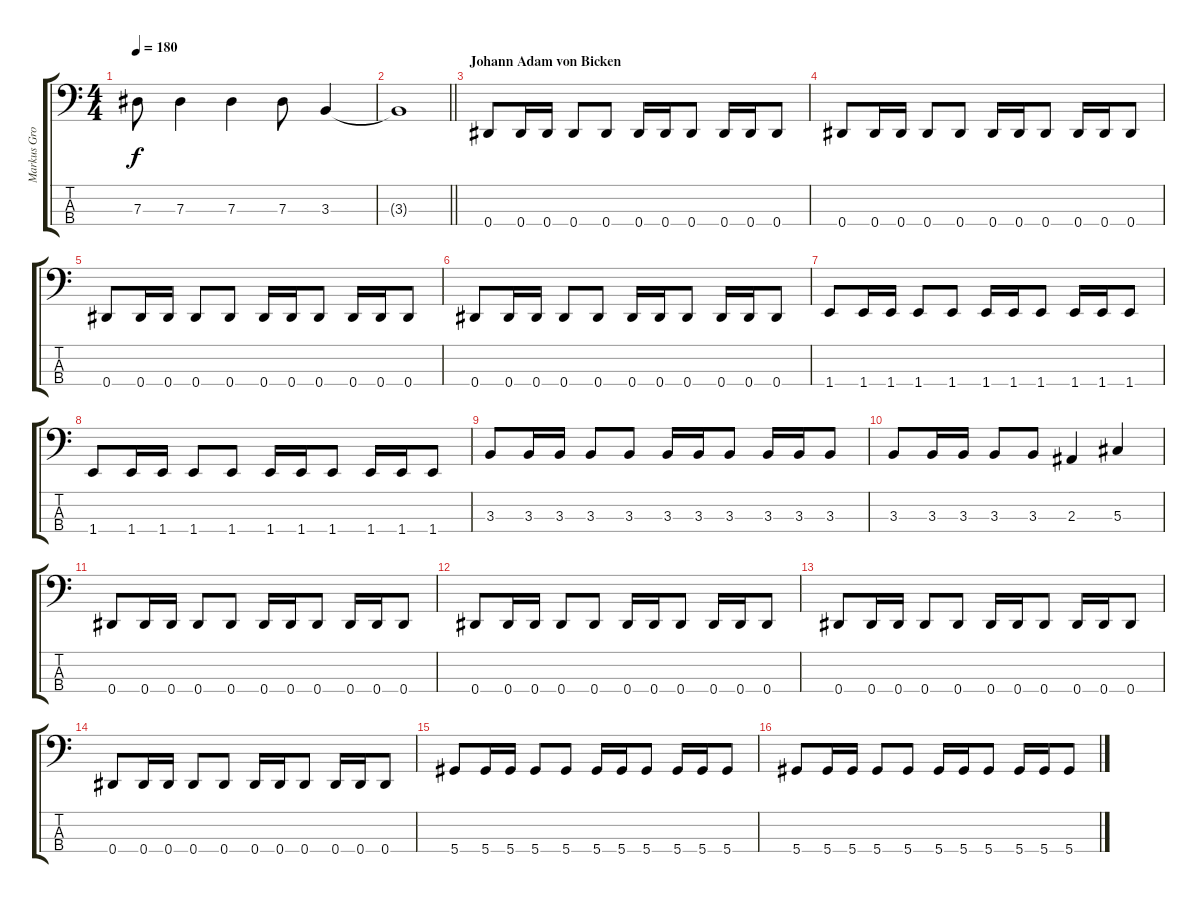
\track ("Markus Grosskopf" "Markus Gro") {instrument electricbassfinger}
\staff {score tabs}
\tuning (Gb2 Db2 Ab1 Eb1) {hide}
\ts (4 4)
\tempo 180
\clef f4
\ks c
7.3.8{dy f} 7.3.4 7.3.4 7.3.8 3.3.4 |
\barLineRight lightlight
3.3{t}.1 |
\section ("" "Johann Adam von Bicken")
0.4.8 0.4.16 0.4.16 0.4.8 0.4.8 0.4.16 0.4.16 0.4.8 0.4.16 0.4.16 0.4.8 |
0.4.8 0.4.16 0.4.16 0.4.8 0.4.8 0.4.16 0.4.16 0.4.8 0.4.16 0.4.16 0.4.8 |
0.4.8 0.4.16 0.4.16 0.4.8 0.4.8 0.4.16 0.4.16 0.4.8 0.4.16 0.4.16 0.4.8 |
0.4.8 0.4.16 0.4.16 0.4.8 0.4.8 0.4.16 0.4.16 0.4.8 0.4.16 0.4.16 0.4.8 |
1.4.8 1.4.16 1.4.16 1.4.8 1.4.8 1.4.16 1.4.16 1.4.8 1.4.16 1.4.16 1.4.8 |
1.4.8 1.4.16 1.4.16 1.4.8 1.4.8 1.4.16 1.4.16 1.4.8 1.4.16 1.4.16 1.4.8 |
3.3.8 3.3.16 3.3.16 3.3.8 3.3.8 3.3.16 3.3.16 3.3.8 3.3.16 3.3.16 3.3.8 |
3.3.8 3.3.16 3.3.16 3.3.8 3.3.8 2.3.4 5.3.4 |
0.4.8 0.4.16 0.4.16 0.4.8 0.4.8 0.4.16 0.4.16 0.4.8 0.4.16 0.4.16 0.4.8 |
0.4.8 0.4.16 0.4.16 0.4.8 0.4.8 0.4.16 0.4.16 0.4.8 0.4.16 0.4.16 0.4.8 |
0.4.8 0.4.16 0.4.16 0.4.8 0.4.8 0.4.16 0.4.16 0.4.8 0.4.16 0.4.16 0.4.8 |
0.4.8 0.4.16 0.4.16 0.4.8 0.4.8 0.4.16 0.4.16 0.4.8 0.4.16 0.4.16 0.4.8 |
5.4.8 5.4.16 5.4.16 5.4.8 5.4.8 5.4.16 5.4.16 5.4.8 5.4.16 5.4.16 5.4.8 |
5.4.8 5.4.16 5.4.16 5.4.8 5.4.8 5.4.16 5.4.16 5.4.8 5.4.16 5.4.16 5.4.8
